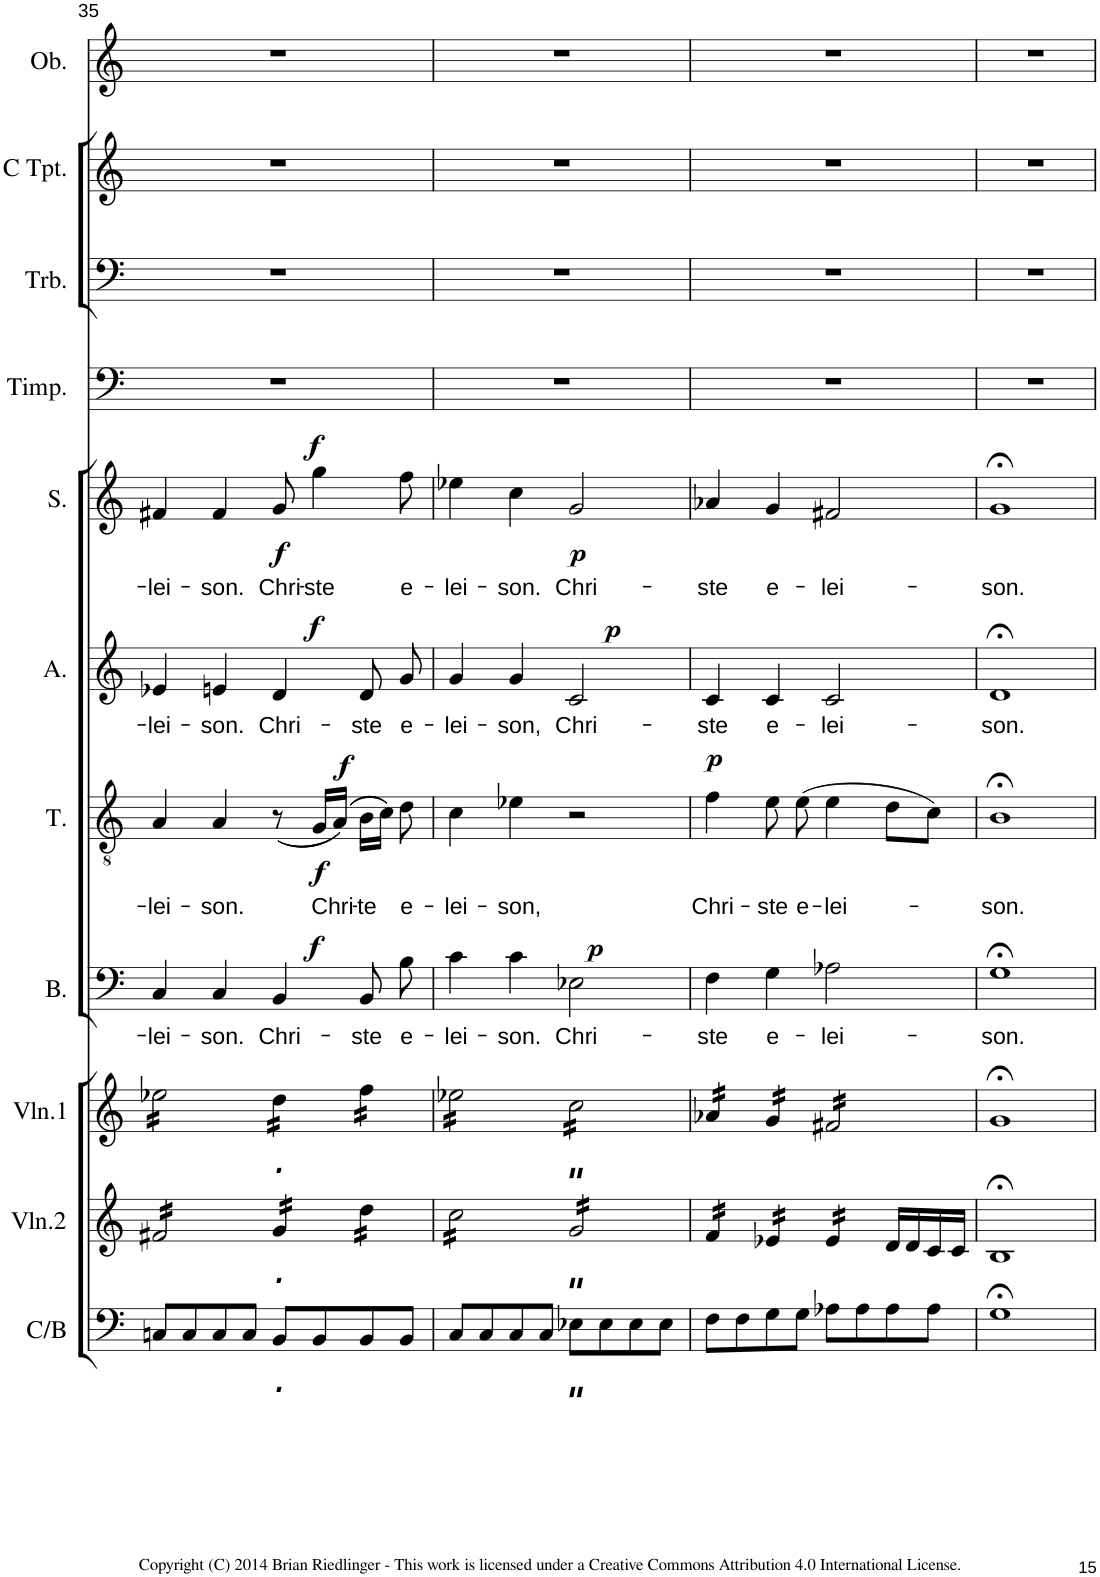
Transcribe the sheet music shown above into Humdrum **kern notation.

**kern	**dynam	**kern	**dynam	**kern	**dynam	**kern	**text	**dynam	**kern	**text	**dynam	**kern	**text	**dynam	**kern	**text	**dynam	**kern	**kern	**kern	**kern
*part11	*part11	*part10	*part10	*part9	*part9	*part8	*part8	*part8	*part7	*part7	*part7	*part6	*part6	*part6	*part5	*part5	*part5	*part4	*part3	*part2	*part1
*staff11	*staff11	*staff10	*staff10	*staff9	*staff9	*staff8	*staff8	*staff8	*staff7	*staff7	*staff7	*staff6	*staff6	*staff6	*staff5	*staff5	*staff5	*staff4	*staff3	*staff2	*staff1
*I"Cello/Bass	*	*I"Violin 2	*	*I"Violin 1	*	*I"Bass	*	*	*I"Tenor	*	*	*I"Alto	*	*	*I"Soprano	*	*	*I"Timpani	*I"Trombone	*I"C Trumpet	*I"Oboe
*I'C/B	*	*I'Vln.2	*	*I'Vln.1	*	*I'B.	*	*	*I'T.	*	*	*I'A.	*	*	*I'S.	*	*	*I'Timp.	*I'Trb.	*I'C Tpt.	*I'Ob.
!!LO:PB:g=z
*clefF4	*	*clefG2	*	*clefG2	*	*clefF4	*	*	*clefGv2	*	*	*clefG2	*	*	*clefG2	*	*	*clefF4	*clefF4	*clefG2	*clefG2
*k[]	*	*k[]	*	*k[]	*	*k[]	*	*	*k[]	*	*	*k[]	*	*	*k[]	*	*	*k[]	*k[]	*k[]	*k[]
*M4/4	*	*M4/4	*	*M4/4	*	*M4/4	*	*	*M4/4	*	*	*M4/4	*	*	*M4/4	*	*	*M4/4	*M4/4	*M4/4	*M4/4
*met(c)	*	*met(c)	*	*met(c)	*	*met(c)	*	*	*met(c)	*	*	*met(c)	*	*	*met(c)	*	*	*met(c)	*met(c)	*met(c)	*met(c)
=35	=35	=35	=35	=35	=35	=35	=35	=35	=35	=35	=35	=35	=35	=35	=35	=35	=35	=35	=35	=35	=35
!	!	!	!	!	!	!	!LO:LY:b	!	!	!LO:LY:b	!	!	!LO:LY:b	!	!	!LO:LY:b	!	!	!	!	!
*	*	*tremolo	*	*	*	*	*	*	*	*	*	*	*	*	*	*	*	*	*	*	*
*	*	*	*	*tremolo	*	*	*	*	*	*	*	*	*	*	*	*	*	*	*	*	*
8Cn/L	.	16f#X/LL	.	16ee-X\LL	.	4C/	-lei-	.	4A/	-lei-	.	4e-X/	-lei-	.	4f#X/	-lei-	.	1r	1r	1r	1r
.	.	16f#X/	.	16ee-X\	.	.	.	.	.	.	.	.	.	.	.	.	.	.	.	.	.
8C/	.	16f#X/	.	16ee-X\	.	.	.	.	.	.	.	.	.	.	.	.	.	.	.	.	.
.	.	16f#X/	.	16ee-X\	.	.	.	.	.	.	.	.	.	.	.	.	.	.	.	.	.
!	!	!	!	!	!	!	!LO:LY:b	!	!	!LO:LY:b	!	!	!LO:LY:b	!	!	!LO:LY:b	!	!	!	!	!
8C/	.	16f#X/	.	16ee-X\	.	4C/	-son.	.	4A/	-son.	.	4en/	-son.	.	4f#/	-son.	.	.	.	.	.
.	.	16f#X/	.	16ee-X\	.	.	.	.	.	.	.	.	.	.	.	.	.	.	.	.	.
8C/J	.	16f#X/	.	16ee-X\	.	.	.	.	.	.	.	.	.	.	.	.	.	.	.	.	.
.	.	16f#X/JJ	.	16ee-X\JJ	.	.	.	.	.	.	.	.	.	.	.	.	.	.	.	.	.
!	!LO:DY:b	!	!LO:DY:b	!	!LO:DY:b	!	!LO:LY:b	!LO:DY:a	!	!	!	!	!LO:LY:b	!LO:DY:a	!	!LO:LY:b	!LO:DY:a	!	!	!	!
!	!	!	!	!	!	!	!	!	!	!	!	!	!	!	!	!	!LO:DY:n=1:b	!	!	!	!
8BB/L	other-dynamics	16g/LL	other-dynamics	16dd\LL	other-dynamics	4BB/	Chri-	f	((8r	.	.	4d/	Chri-	f	8g/	Chri-	f f	.	.	.	.
.	.	16g/	.	16dd\	.	.	.	.	.	.	.	.	.	.	.	.	.	.	.	.	.
!	!	!	!	!	!	!	!	!	!	!LO:LY:b	!LO:DY:b	!	!	!	!	!LO:LY:b	!	!	!	!	!
8BB/	.	16g/	.	16dd\	.	.	.	.	16G/LL	Chri-	f	.	.	.	4gg\	-ste	.	.	.	.	.
!	!	!	!	!	!	!	!	!	!	!	!LO:DY:a	!	!	!	!	!	!	!	!	!	!
.	.	16g/JJ	.	16dd\JJ	.	.	.	.	((16A/JJ))	.	f	.	.	.	.	.	.	.	.	.	.
!	!	!	!	!	!	!	!LO:LY:b	!	!	!LO:LY:b	!	!	!LO:LY:b	!	!	!	!	!	!	!	!
8BB/	.	16dd\LL	.	16ff\LL	.	8BB\L	-ste	.	16B\LL	-te	.	8d/L	-ste	.	.	.	.	.	.	.	.
.	.	16dd\	.	16ff\	.	.	.	.	16c\JJ))	.	.	.	.	.	.	.	.	.	.	.	.
!	!	!	!	!	!	!	!LO:LY:b	!	!	!LO:LY:b	!	!	!LO:LY:b	!	!	!LO:LY:b	!	!	!	!	!
8BB/J	.	16dd\	.	16ff\	.	8B\J	e-	.	8d\	e-	.	8g/J	e-	.	8ff\	e-	.	.	.	.	.
.	.	16dd\JJ	.	16ff\JJ	.	.	.	.	.	.	.	.	.	.	.	.	.	.	.	.	.
=36	=36	=36	=36	=36	=36	=36	=36	=36	=36	=36	=36	=36	=36	=36	=36	=36	=36	=36	=36	=36	=36
!	!	!	!	!	!	!	!LO:LY:b	!	!	!LO:LY:b	!	!	!LO:LY:b	!	!	!LO:LY:b	!	!	!	!	!
8C/L	.	16cc\LL	.	16ee-X\LL	.	4c\	-lei-	.	4c\	-lei-	.	4g/	-lei-	.	4ee-X\	-lei-	.	1r	1r	1r	1r
.	.	16cc\	.	16ee-X\	.	.	.	.	.	.	.	.	.	.	.	.	.	.	.	.	.
8C/	.	16cc\	.	16ee-X\	.	.	.	.	.	.	.	.	.	.	.	.	.	.	.	.	.
.	.	16cc\	.	16ee-X\	.	.	.	.	.	.	.	.	.	.	.	.	.	.	.	.	.
!	!	!	!	!	!	!	!LO:LY:b	!	!	!LO:LY:b	!	!	!LO:LY:b	!	!	!LO:LY:b	!	!	!	!	!
8C/	.	16cc\	.	16ee-X\	.	4c\	-son.	.	4e-X\	-son,	.	4g/	-son,	.	4cc\	-son.	.	.	.	.	.
.	.	16cc\	.	16ee-X\	.	.	.	.	.	.	.	.	.	.	.	.	.	.	.	.	.
8C/J	.	16cc\	.	16ee-X\	.	.	.	.	.	.	.	.	.	.	.	.	.	.	.	.	.
.	.	16cc\JJ	.	16ee-X\JJ	.	.	.	.	.	.	.	.	.	.	.	.	.	.	.	.	.
!	!LO:DY:b	!	!LO:DY:b	!	!LO:DY:b	!	!LO:LY:b	!LO:DY:a	!	!	!	!	!LO:LY:b	!LO:DY:a	!	!LO:LY:b	!LO:DY:b	!	!	!	!
8E-X\L	other-dynamics	16g/LL	other-dynamics	16cc\LL	other-dynamics	2E-X\	Chri-	p	2r	.	.	2c/	Chri-	p	2g/	Chri-	p	.	.	.	.
.	.	16g/	.	16cc\	.	.	.	.	.	.	.	.	.	.	.	.	.	.	.	.	.
8E-\	.	16g/	.	16cc\	.	.	.	.	.	.	.	.	.	.	.	.	.	.	.	.	.
.	.	16g/	.	16cc\	.	.	.	.	.	.	.	.	.	.	.	.	.	.	.	.	.
8E-\	.	16g/	.	16cc\	.	.	.	.	.	.	.	.	.	.	.	.	.	.	.	.	.
.	.	16g/	.	16cc\	.	.	.	.	.	.	.	.	.	.	.	.	.	.	.	.	.
8E-\J	.	16g/	.	16cc\	.	.	.	.	.	.	.	.	.	.	.	.	.	.	.	.	.
.	.	16g/JJ	.	16cc\JJ	.	.	.	.	.	.	.	.	.	.	.	.	.	.	.	.	.
=37	=37	=37	=37	=37	=37	=37	=37	=37	=37	=37	=37	=37	=37	=37	=37	=37	=37	=37	=37	=37	=37
!	!	!	!	!	!	!	!LO:LY:b	!	!	!LO:LY:b	!LO:DY:a	!	!LO:LY:b	!	!	!LO:LY:b	!	!	!	!	!
8F\L	.	16f/LL	.	16a-X/LL	.	4F\	-ste	.	4f\	Chri-	p	4c/	-ste	.	4a-X/	-ste	.	1r	1r	1r	1r
.	.	16f/	.	16a-X/	.	.	.	.	.	.	.	.	.	.	.	.	.	.	.	.	.
8F\	.	16f/	.	16a-X/	.	.	.	.	.	.	.	.	.	.	.	.	.	.	.	.	.
.	.	16f/JJ	.	16a-X/JJ	.	.	.	.	.	.	.	.	.	.	.	.	.	.	.	.	.
!	!	!	!	!	!	!	!LO:LY:b	!	!	!LO:LY:b	!	!	!LO:LY:b	!	!	!LO:LY:b	!	!	!	!	!
8G\	.	16e-X/LL	.	16g/LL	.	4G\	e-	.	8e\	-ste	.	4c/	e-	.	4g/	e-	.	.	.	.	.
.	.	16e-X/	.	16g/	.	.	.	.	.	.	.	.	.	.	.	.	.	.	.	.	.
!	!	!	!	!	!	!	!	!	!	!LO:LY:b	!	!	!	!	!	!	!	!	!	!	!
8G\J	.	16e-X/	.	16g/	.	.	.	.	(8e\	e-	.	.	.	.	.	.	.	.	.	.	.
.	.	16e-X/JJ	.	16g/JJ	.	.	.	.	.	.	.	.	.	.	.	.	.	.	.	.	.
!	!	!	!	!	!	!	!LO:LY:b	!	!	!LO:LY:b	!	!	!LO:LY:b	!	!	!LO:LY:b	!	!	!	!	!
8A-X\L	.	16e-/LL	.	16f#X/LL	.	2A-X\	-lei-	.	4e\	-lei-	.	2c/	-lei-	.	2f#X/	-lei-	.	.	.	.	.
.	.	16e-/	.	16f#X/	.	.	.	.	.	.	.	.	.	.	.	.	.	.	.	.	.
8A-\	.	16e-/	.	16f#X/	.	.	.	.	.	.	.	.	.	.	.	.	.	.	.	.	.
.	.	16e-/JJ	.	16f#X/	.	.	.	.	.	.	.	.	.	.	.	.	.	.	.	.	.
*	*	*Xtremolo	*	*	*	*	*	*	*	*	*	*	*	*	*	*	*	*	*	*	*
8A-\	.	16d/LL	.	16f#X/	.	.	.	.	8d\L	.	.	.	.	.	.	.	.	.	.	.	.
.	.	16d/	.	16f#X/	.	.	.	.	.	.	.	.	.	.	.	.	.	.	.	.	.
8A-\J	.	16c/	.	16f#X/	.	.	.	.	8c\J)	.	.	.	.	.	.	.	.	.	.	.	.
.	.	16c/JJ	.	16f#X/JJ	.	.	.	.	.	.	.	.	.	.	.	.	.	.	.	.	.
*	*	*	*	*Xtremolo	*	*	*	*	*	*	*	*	*	*	*	*	*	*	*	*	*
=38	=38	=38	=38	=38	=38	=38	=38	=38	=38	=38	=38	=38	=38	=38	=38	=38	=38	=38	=38	=38	=38
!	!	!	!	!	!	!	!LO:LY:b	!	!	!LO:LY:b	!	!	!LO:LY:b	!	!	!LO:LY:b	!	!	!	!	!
1G;<	.	1B;<	.	1g;<	.	1G;<	-son.	.	1B;<	-son.	.	1d;<	-son.	.	1g;<	-son.	.	1r	1r	1r	1r
=	=	=	=	=	=	=	=	=	=	=	=	=	=	=	=	=	=	=	=	=	=
*-	*-	*-	*-	*-	*-	*-	*-	*-	*-	*-	*-	*-	*-	*-	*-	*-	*-	*-	*-	*-	*-
